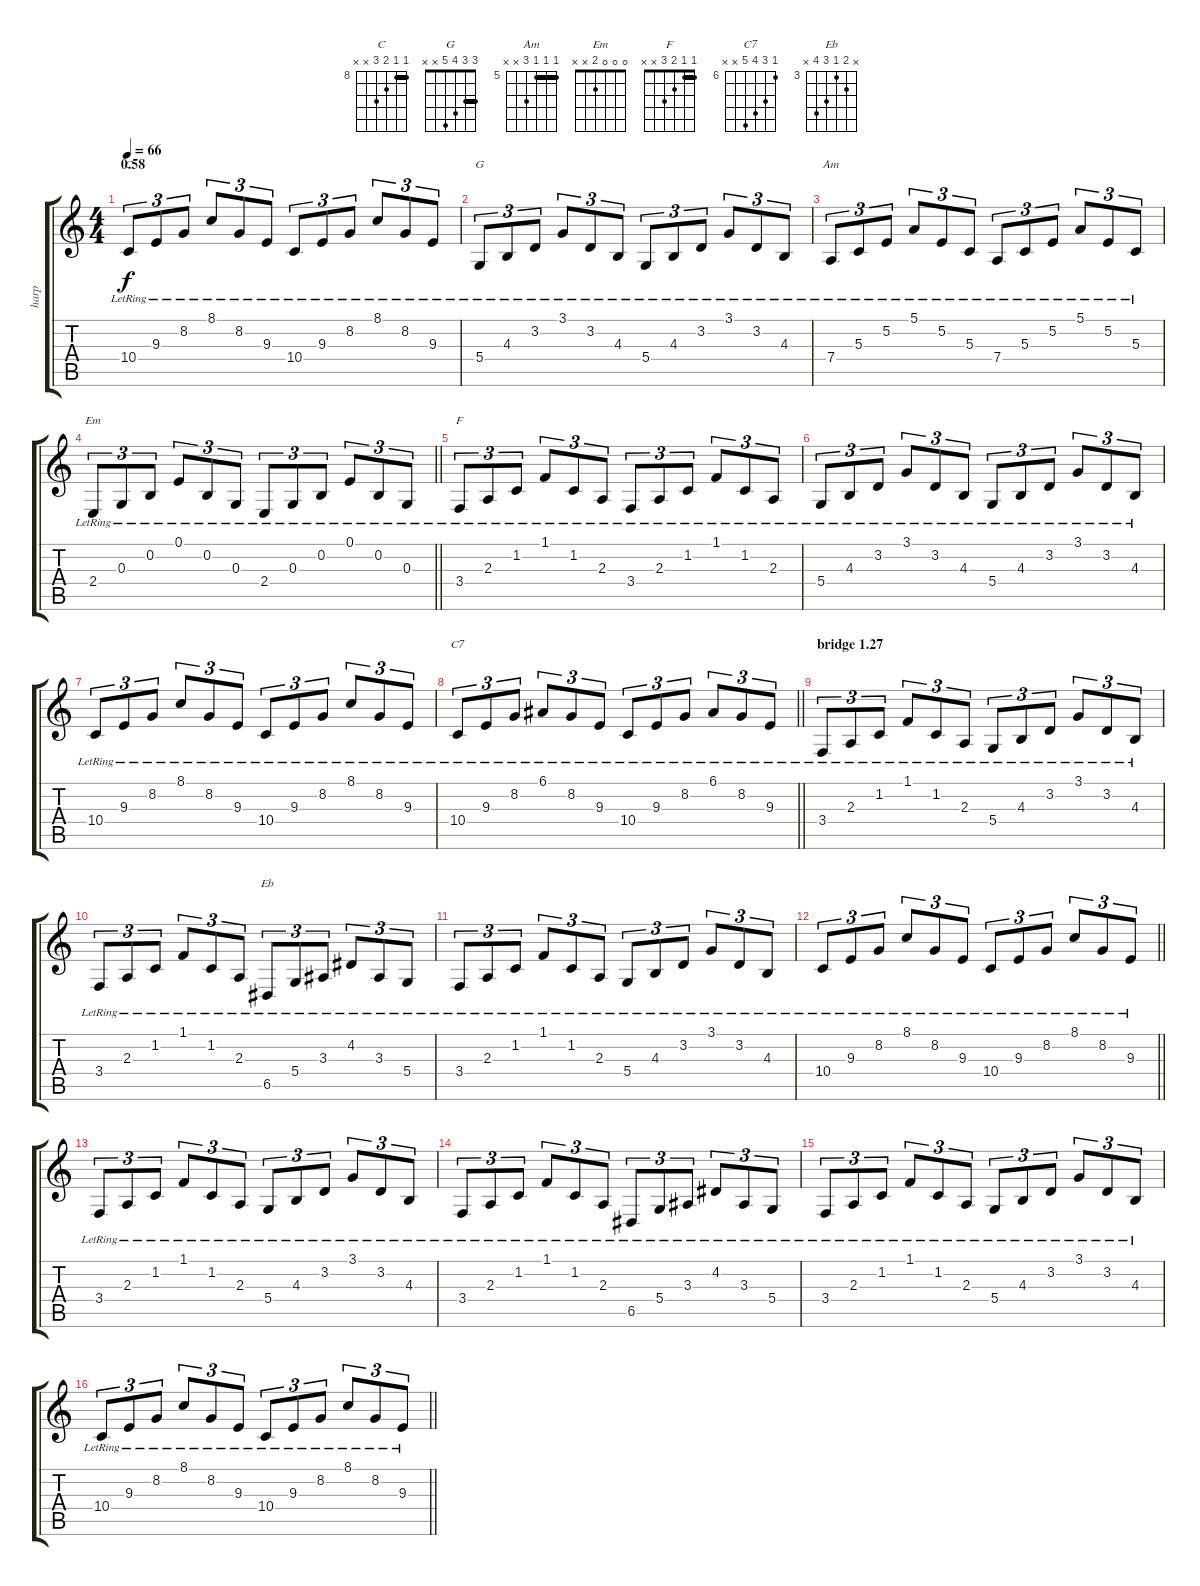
\track ("harp" "harp") {instrument orchestralharp}
\staff {score tabs}
\tuning (E4 B3 G3 D3 A2 E2) {hide}
\chord ("C" 8 8 9 10 x x) {firstfret 8 barre 8}
\chord ("G" 3 3 4 5 x x) {barre 3}
\chord ("Am" 5 5 5 7 x x) {firstfret 5 barre 5}
\chord ("Em" 0 0 0 2 x x)
\chord ("F" 1 1 2 3 x x) {barre 1}
\chord ("C7" 6 8 9 10 x x) {firstfret 6}
\chord ("Eb" x 4 3 5 6 x) {firstfret 3}
\ts (4 4)
\section ("" "0.58")
\tempo 66
\clef g2
\ks c
10.4{lr}.8{tu (3 2) ch "C" dy f} 9.3{lr}.8{tu (3 2)} 8.2{lr}.8{tu (3 2)} 8.1{lr}.8{tu (3 2)} 8.2{lr}.8{tu (3 2)} 9.3{lr}.8{tu (3 2)} 10.4{lr}.8{tu (3 2)} 9.3{lr}.8{tu (3 2)} 8.2{lr}.8{tu (3 2)} 8.1{lr}.8{tu (3 2)} 8.2{lr}.8{tu (3 2)} 9.3{lr}.8{tu (3 2)} |
5.4{lr}.8{tu (3 2) ch "G"} 4.3{lr}.8{tu (3 2)} 3.2{lr}.8{tu (3 2)} 3.1{lr}.8{tu (3 2)} 3.2{lr}.8{tu (3 2)} 4.3{lr}.8{tu (3 2)} 5.4{lr}.8{tu (3 2)} 4.3{lr}.8{tu (3 2)} 3.2{lr}.8{tu (3 2)} 3.1{lr}.8{tu (3 2)} 3.2{lr}.8{tu (3 2)} 4.3{lr}.8{tu (3 2)} |
7.4{lr}.8{tu (3 2) ch "Am"} 5.3{lr}.8{tu (3 2)} 5.2{lr}.8{tu (3 2)} 5.1{lr}.8{tu (3 2)} 5.2{lr}.8{tu (3 2)} 5.3{lr}.8{tu (3 2)} 7.4{lr}.8{tu (3 2)} 5.3{lr}.8{tu (3 2)} 5.2{lr}.8{tu (3 2)} 5.1{lr}.8{tu (3 2)} 5.2{lr}.8{tu (3 2)} 5.3{lr}.8{tu (3 2)} |
\barLineRight lightlight
2.4{lr}.8{tu (3 2) ch "Em"} 0.3{lr}.8{tu (3 2)} 0.2{lr}.8{tu (3 2)} 0.1{lr}.8{tu (3 2)} 0.2{lr}.8{tu (3 2)} 0.3{lr}.8{tu (3 2)} 2.4{lr}.8{tu (3 2)} 0.3{lr}.8{tu (3 2)} 0.2{lr}.8{tu (3 2)} 0.1{lr}.8{tu (3 2)} 0.2{lr}.8{tu (3 2)} 0.3{lr}.8{tu (3 2)} |
3.4{lr}.8{tu (3 2) ch "F"} 2.3{lr}.8{tu (3 2)} 1.2{lr}.8{tu (3 2)} 1.1{lr}.8{tu (3 2)} 1.2{lr}.8{tu (3 2)} 2.3{lr}.8{tu (3 2)} 3.4{lr}.8{tu (3 2)} 2.3{lr}.8{tu (3 2)} 1.2{lr}.8{tu (3 2)} 1.1{lr}.8{tu (3 2)} 1.2{lr}.8{tu (3 2)} 2.3{lr}.8{tu (3 2)} |
5.4{lr}.8{tu (3 2)} 4.3{lr}.8{tu (3 2)} 3.2{lr}.8{tu (3 2)} 3.1{lr}.8{tu (3 2)} 3.2{lr}.8{tu (3 2)} 4.3{lr}.8{tu (3 2)} 5.4{lr}.8{tu (3 2)} 4.3{lr}.8{tu (3 2)} 3.2{lr}.8{tu (3 2)} 3.1{lr}.8{tu (3 2)} 3.2{lr}.8{tu (3 2)} 4.3{lr}.8{tu (3 2)} |
10.4{lr}.8{tu (3 2)} 9.3{lr}.8{tu (3 2)} 8.2{lr}.8{tu (3 2)} 8.1{lr}.8{tu (3 2)} 8.2{lr}.8{tu (3 2)} 9.3{lr}.8{tu (3 2)} 10.4{lr}.8{tu (3 2)} 9.3{lr}.8{tu (3 2)} 8.2{lr}.8{tu (3 2)} 8.1{lr}.8{tu (3 2)} 8.2{lr}.8{tu (3 2)} 9.3{lr}.8{tu (3 2)} |
\barLineRight lightlight
10.4{lr}.8{tu (3 2) ch "C7"} 9.3{lr}.8{tu (3 2)} 8.2{lr}.8{tu (3 2)} 6.1{lr}.8{tu (3 2)} 8.2{lr}.8{tu (3 2)} 9.3{lr}.8{tu (3 2)} 10.4{lr}.8{tu (3 2)} 9.3{lr}.8{tu (3 2)} 8.2{lr}.8{tu (3 2)} 6.1{lr}.8{tu (3 2)} 8.2{lr}.8{tu (3 2)} 9.3{lr}.8{tu (3 2)} |
\section ("" "bridge 1.27")
3.4{lr}.8{tu (3 2)} 2.3{lr}.8{tu (3 2)} 1.2{lr}.8{tu (3 2)} 1.1{lr}.8{tu (3 2)} 1.2{lr}.8{tu (3 2)} 2.3{lr}.8{tu (3 2)} 5.4{lr}.8{tu (3 2)} 4.3{lr}.8{tu (3 2)} 3.2{lr}.8{tu (3 2)} 3.1{lr}.8{tu (3 2)} 3.2{lr}.8{tu (3 2)} 4.3{lr}.8{tu (3 2)} |
3.4{lr}.8{tu (3 2)} 2.3{lr}.8{tu (3 2)} 1.2{lr}.8{tu (3 2)} 1.1{lr}.8{tu (3 2)} 1.2{lr}.8{tu (3 2)} 2.3{lr}.8{tu (3 2)} 6.5{lr}.8{tu (3 2) ch "Eb"} 5.4{lr}.8{tu (3 2)} 3.3{lr}.8{tu (3 2)} 4.2{lr}.8{tu (3 2)} 3.3{lr}.8{tu (3 2)} 5.4{lr}.8{tu (3 2)} |
3.4{lr}.8{tu (3 2)} 2.3{lr}.8{tu (3 2)} 1.2{lr}.8{tu (3 2)} 1.1{lr}.8{tu (3 2)} 1.2{lr}.8{tu (3 2)} 2.3{lr}.8{tu (3 2)} 5.4{lr}.8{tu (3 2)} 4.3{lr}.8{tu (3 2)} 3.2{lr}.8{tu (3 2)} 3.1{lr}.8{tu (3 2)} 3.2{lr}.8{tu (3 2)} 4.3{lr}.8{tu (3 2)} |
\barLineRight lightlight
10.4{lr}.8{tu (3 2)} 9.3{lr}.8{tu (3 2)} 8.2{lr}.8{tu (3 2)} 8.1{lr}.8{tu (3 2)} 8.2{lr}.8{tu (3 2)} 9.3{lr}.8{tu (3 2)} 10.4{lr}.8{tu (3 2)} 9.3{lr}.8{tu (3 2)} 8.2{lr}.8{tu (3 2)} 8.1{lr}.8{tu (3 2)} 8.2{lr}.8{tu (3 2)} 9.3{lr}.8{tu (3 2)} |
3.4{lr}.8{tu (3 2)} 2.3{lr}.8{tu (3 2)} 1.2{lr}.8{tu (3 2)} 1.1{lr}.8{tu (3 2)} 1.2{lr}.8{tu (3 2)} 2.3{lr}.8{tu (3 2)} 5.4{lr}.8{tu (3 2)} 4.3{lr}.8{tu (3 2)} 3.2{lr}.8{tu (3 2)} 3.1{lr}.8{tu (3 2)} 3.2{lr}.8{tu (3 2)} 4.3{lr}.8{tu (3 2)} |
3.4{lr}.8{tu (3 2)} 2.3{lr}.8{tu (3 2)} 1.2{lr}.8{tu (3 2)} 1.1{lr}.8{tu (3 2)} 1.2{lr}.8{tu (3 2)} 2.3{lr}.8{tu (3 2)} 6.5{lr}.8{tu (3 2)} 5.4{lr}.8{tu (3 2)} 3.3{lr}.8{tu (3 2)} 4.2{lr}.8{tu (3 2)} 3.3{lr}.8{tu (3 2)} 5.4{lr}.8{tu (3 2)} |
3.4{lr}.8{tu (3 2)} 2.3{lr}.8{tu (3 2)} 1.2{lr}.8{tu (3 2)} 1.1{lr}.8{tu (3 2)} 1.2{lr}.8{tu (3 2)} 2.3{lr}.8{tu (3 2)} 5.4{lr}.8{tu (3 2)} 4.3{lr}.8{tu (3 2)} 3.2{lr}.8{tu (3 2)} 3.1{lr}.8{tu (3 2)} 3.2{lr}.8{tu (3 2)} 4.3{lr}.8{tu (3 2)} |
\barLineRight lightlight
10.4{lr}.8{tu (3 2)} 9.3{lr}.8{tu (3 2)} 8.2{lr}.8{tu (3 2)} 8.1{lr}.8{tu (3 2)} 8.2{lr}.8{tu (3 2)} 9.3{lr}.8{tu (3 2)} 10.4{lr}.8{tu (3 2)} 9.3{lr}.8{tu (3 2)} 8.2{lr}.8{tu (3 2)} 8.1{lr}.8{tu (3 2)} 8.2{lr}.8{tu (3 2)} 9.3{lr}.8{tu (3 2)}
